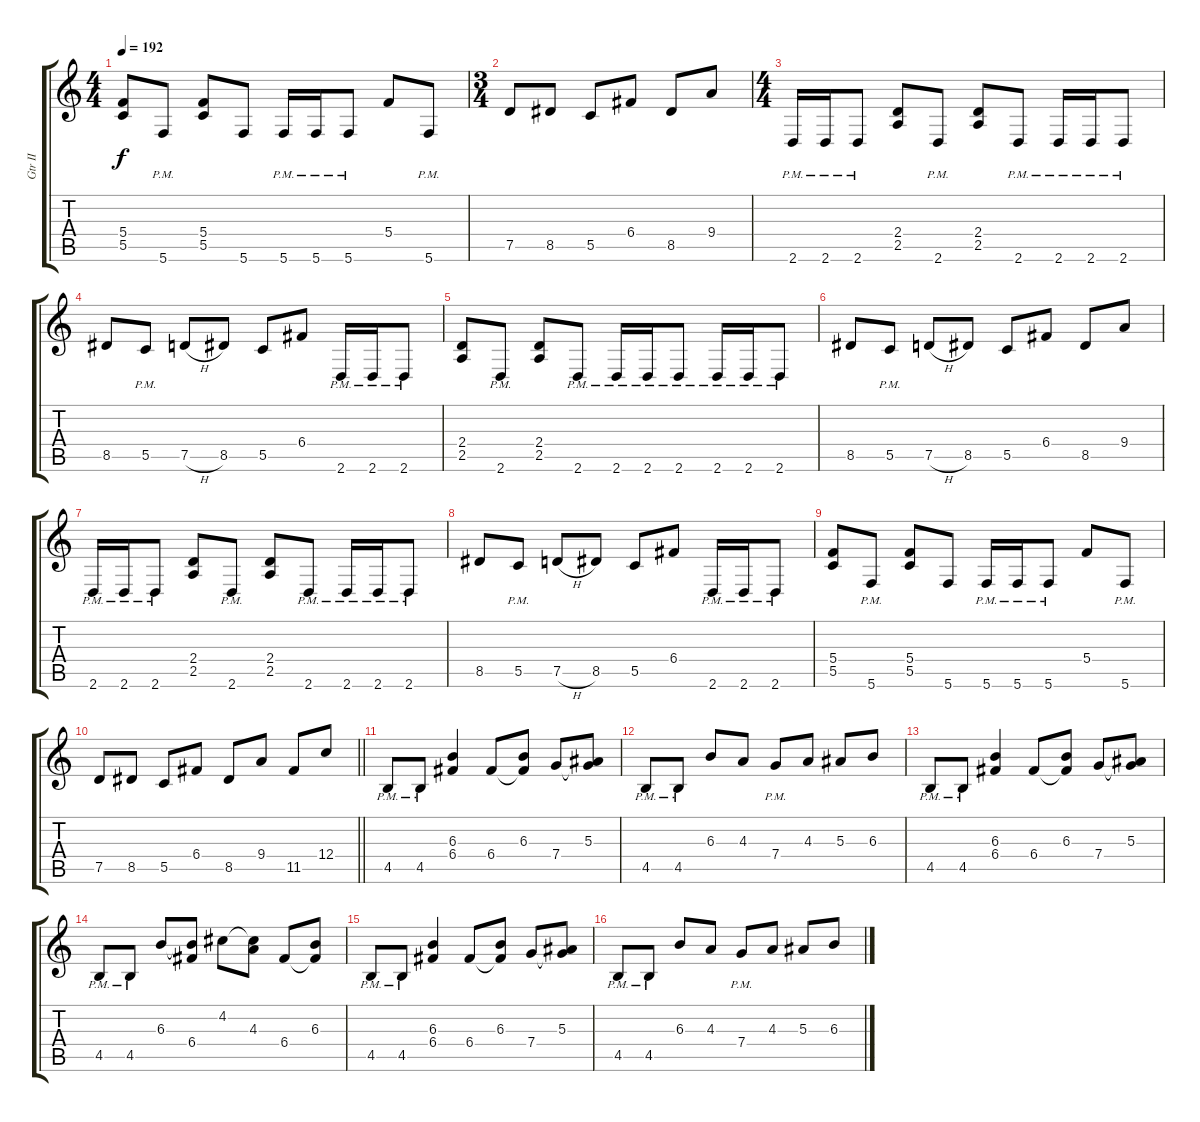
\track ("Gtr II" "Gtr II") {instrument overdrivenguitar}
\staff {score tabs}
\tuning (D4 A3 F3 C3 G2 C2) {hide}
\ts (4 4)
\tempo 192
\clef g2
\ks c
(5.4 5.5).8{dy f} 5.6{pm}.8 (5.4 5.5).8 5.6.8 5.6{pm}.16 5.6{pm}.16 5.6{pm}.8 5.4.8 5.6{pm}.8 |
\ts (3 4)
7.5.8 8.5.8 5.5.8 6.4.8 8.5.8 9.4.8 |
\ts (4 4)
2.6{pm}.16 2.6{pm}.16 2.6{pm}.8 (2.4 2.5).8 2.6{pm}.8 (2.4 2.5).8 2.6{pm}.8 2.6{pm}.16 2.6{pm}.16 2.6{pm}.8 |
8.5.8 5.5{pm}.8 7.5{h}.8 8.5.8 5.5.8 6.4.8 2.6{pm}.16 2.6{pm}.16 2.6{pm}.8 |
(2.4 2.5).8 2.6{pm}.8 (2.4 2.5).8 2.6{pm}.8 2.6{pm}.16 2.6{pm}.16 2.6{pm}.8 2.6{pm}.16 2.6{pm}.16 2.6{pm}.8 |
8.5.8 5.5{pm}.8 7.5{h}.8 8.5.8 5.5.8 6.4.8 8.5.8 9.4.8 |
2.6{pm}.16 2.6{pm}.16 2.6{pm}.8 (2.4 2.5).8 2.6{pm}.8 (2.4 2.5).8 2.6{pm}.8 2.6{pm}.16 2.6{pm}.16 2.6{pm}.8 |
8.5.8 5.5{pm}.8 7.5{h}.8 8.5.8 5.5.8 6.4.8 2.6{pm}.16 2.6{pm}.16 2.6{pm}.8 |
(5.4 5.5).8 5.6{pm}.8 (5.4 5.5).8 5.6.8 5.6{pm}.16 5.6{pm}.16 5.6{pm}.8 5.4.8 5.6{pm}.8 |
\barLineRight lightlight
7.5.8 8.5.8 5.5.8 6.4.8 8.5.8 9.4.8 11.5.8 12.4.8 |
4.5{pm}.8 4.5{pm}.8 (6.3 6.4).4 6.4.8 (6.3 6.4{t}).8 7.4.8 (5.3 7.4{t}).8 |
4.5{pm}.8 4.5{pm}.8 6.3.8 4.3.8 7.4{pm}.8 4.3.8 5.3.8 6.3.8 |
4.5{pm}.8 4.5{pm}.8 (6.3 6.4).4 6.4.8 (6.3 6.4{t}).8 7.4.8 (5.3 7.4{t}).8 |
4.5{pm}.8 4.5{pm}.8 6.3.8 (6.3{t} 6.4).8 4.2.8 (4.2{t} 4.3).8 6.4.8 (6.3 6.4{t}).8 |
4.5{pm}.8 4.5{pm}.8 (6.3 6.4).4 6.4.8 (6.3 6.4{t}).8 7.4.8 (5.3 7.4{t}).8 |
4.5{pm}.8 4.5{pm}.8 6.3.8 4.3.8 7.4{pm}.8 4.3.8 5.3.8 6.3.8
